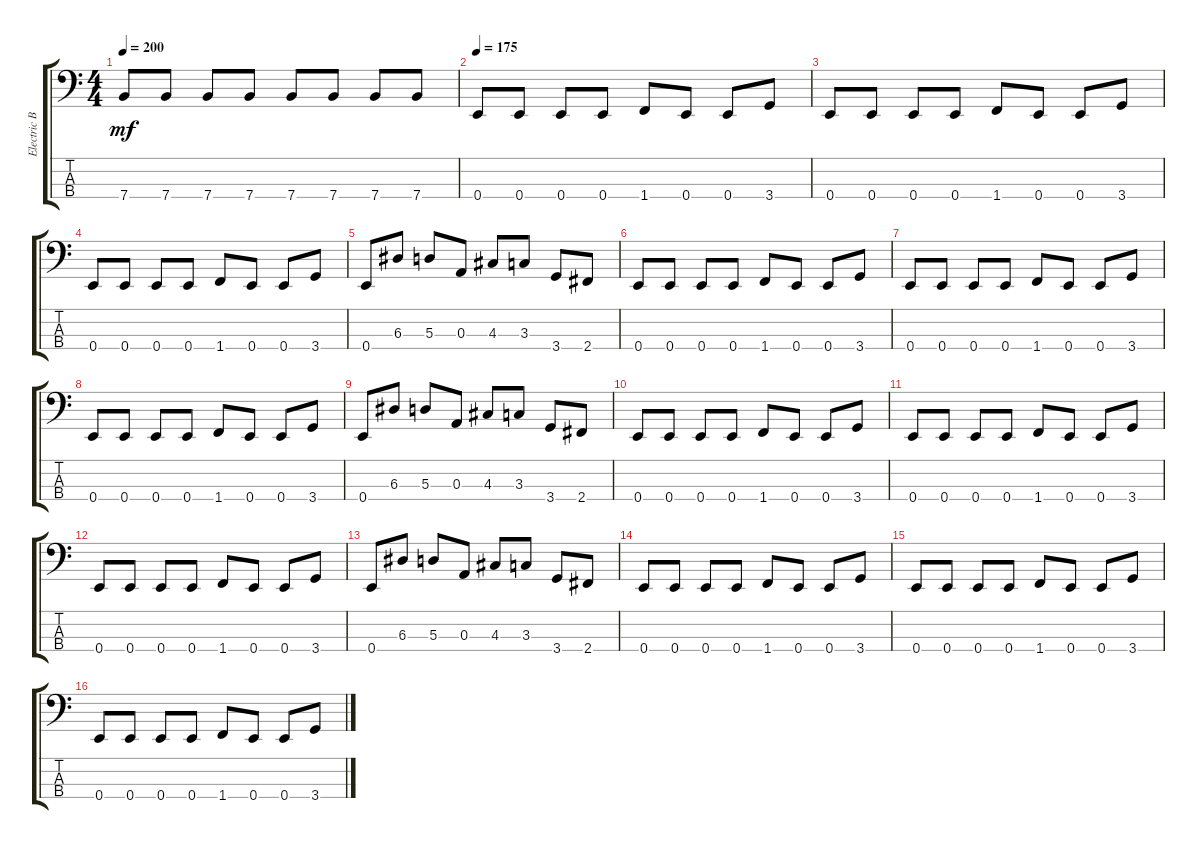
\track ("Electric Bass" "Electric B") {instrument electricbassfinger}
\staff {score tabs}
\tuning (G2 D2 A1 E1) {hide}
\ts (4 4)
\tempo 200
\clef f4
\ks c
7.4.8{dy mf} 7.4.8 7.4.8 7.4.8 7.4.8 7.4.8 7.4.8 7.4.8 |
\tempo 175
0.4.8 0.4.8 0.4.8 0.4.8 1.4.8 0.4.8 0.4.8 3.4.8 |
0.4.8 0.4.8 0.4.8 0.4.8 1.4.8 0.4.8 0.4.8 3.4.8 |
0.4.8 0.4.8 0.4.8 0.4.8 1.4.8 0.4.8 0.4.8 3.4.8 |
0.4.8 6.3.8 5.3.8 0.3.8 4.3.8 3.3.8 3.4.8 2.4.8 |
0.4.8 0.4.8 0.4.8 0.4.8 1.4.8 0.4.8 0.4.8 3.4.8 |
0.4.8 0.4.8 0.4.8 0.4.8 1.4.8 0.4.8 0.4.8 3.4.8 |
0.4.8 0.4.8 0.4.8 0.4.8 1.4.8 0.4.8 0.4.8 3.4.8 |
0.4.8 6.3.8 5.3.8 0.3.8 4.3.8 3.3.8 3.4.8 2.4.8 |
0.4.8 0.4.8 0.4.8 0.4.8 1.4.8 0.4.8 0.4.8 3.4.8 |
0.4.8 0.4.8 0.4.8 0.4.8 1.4.8 0.4.8 0.4.8 3.4.8 |
0.4.8 0.4.8 0.4.8 0.4.8 1.4.8 0.4.8 0.4.8 3.4.8 |
0.4.8 6.3.8 5.3.8 0.3.8 4.3.8 3.3.8 3.4.8 2.4.8 |
0.4.8 0.4.8 0.4.8 0.4.8 1.4.8 0.4.8 0.4.8 3.4.8 |
0.4.8 0.4.8 0.4.8 0.4.8 1.4.8 0.4.8 0.4.8 3.4.8 |
0.4.8 0.4.8 0.4.8 0.4.8 1.4.8 0.4.8 0.4.8 3.4.8
